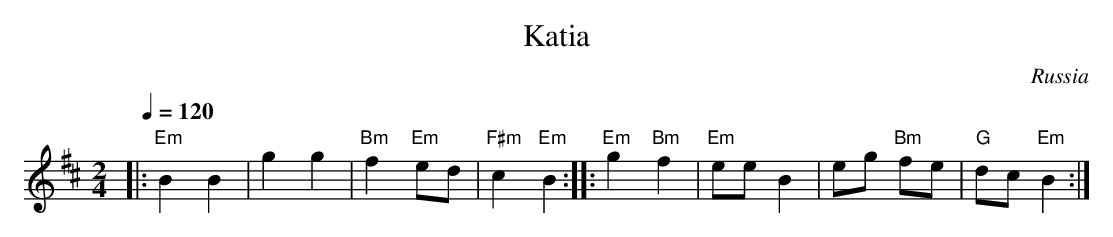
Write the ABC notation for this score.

X:1
T:Katia
O:Russia
M:2/4
L:1/8
Q:1/4=120
K:Edor
|: "Em"B2   B2 |     g2 g2  | "Bm"f2 "Em"ed | "F#m"c2 "Em"B2 :|\
|: "Em"g2 "Bm"f2 | "Em"ee B2 |     eg "Bm"fe |   "G"dc "Em"B2 :|
